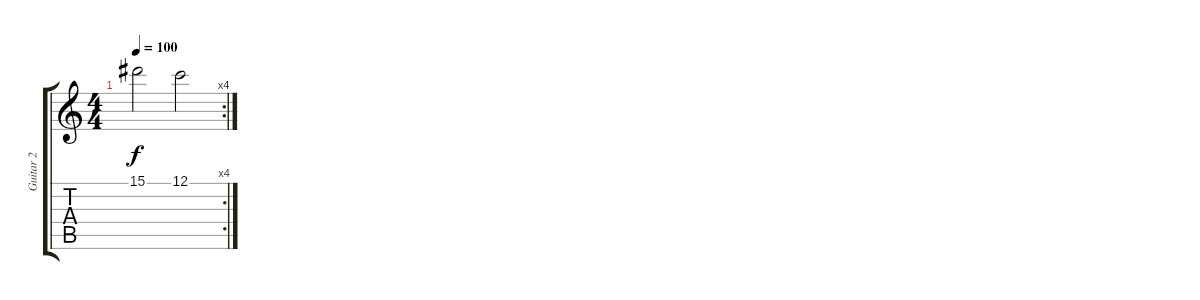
\track ("Guitar 2" "Guitar 2") {instrument overdrivenguitar}
\staff {score tabs}
\tuning (C4 G3 Eb3 Bb2 F2 C2) {hide}
\rc 4
\ts (4 4)
\tempo 100
\clef g2
\ks c
15.1.2{dy f} 12.1.2
